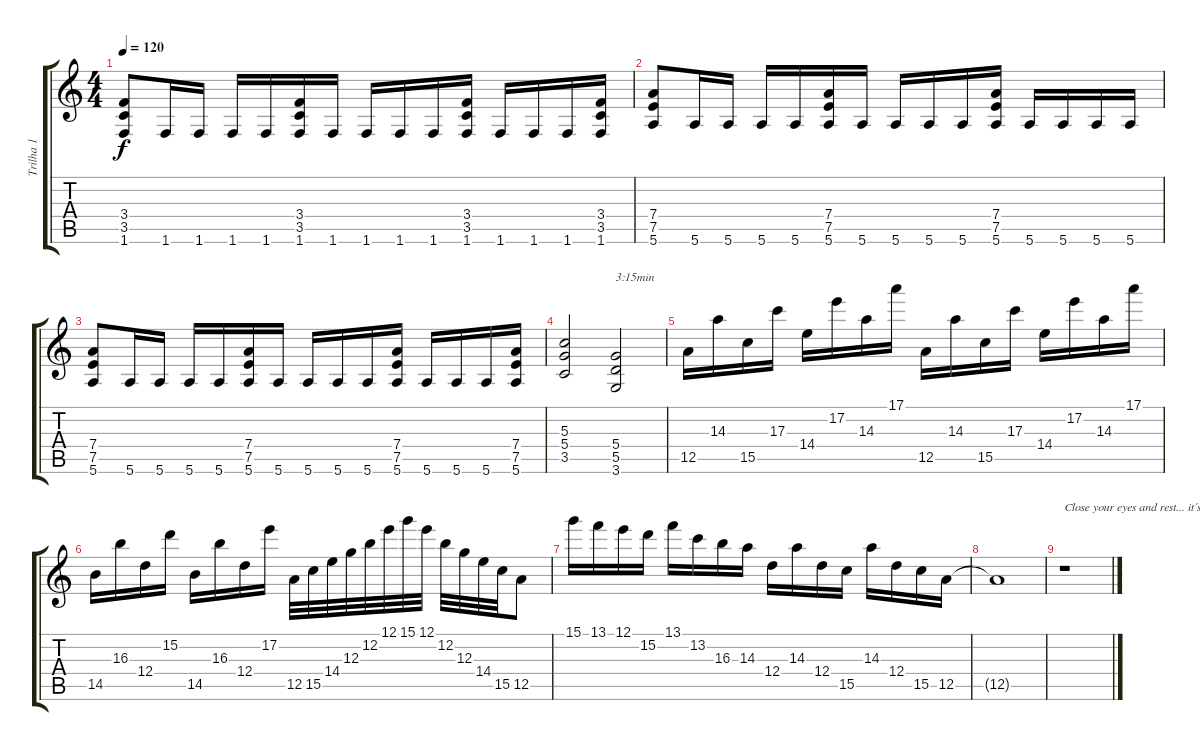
\track ("Trilha 1" "Trilha 1") {instrument overdrivenguitar}
\staff {score tabs}
\tuning (E4 B3 G3 D3 A2 E2) {hide}
\ts (4 4)
\tempo 120
\clef g2
\ks c
(3.4 3.5 1.6).8{dy f} 1.6.16 1.6.16 1.6.16 1.6.16 (3.4 3.5 1.6).16 1.6.16 1.6.16 1.6.16 1.6.16 (3.4 3.5 1.6).16 1.6.16 1.6.16 1.6.16 (3.4 3.5 1.6).16 |
(7.4 7.5 5.6).8 5.6.16 5.6.16 5.6.16 5.6.16 (7.4 7.5 5.6).16 5.6.16 5.6.16 5.6.16 5.6.16 (7.4 7.5 5.6).16 5.6.16 5.6.16 5.6.16 5.6.16 |
(7.4 7.5 5.6).8 5.6.16 5.6.16 5.6.16 5.6.16 (7.4 7.5 5.6).16 5.6.16 5.6.16 5.6.16 5.6.16 (7.4 7.5 5.6).16 5.6.16 5.6.16 5.6.16 (7.4 7.5 5.6).16 |
(5.3 5.4 3.5).2 (5.4 5.5 3.6).2{txt "3:15min"} |
12.5.16 14.3.16 15.5.16 17.3.16 14.4.16 17.2.16 14.3.16 17.1.16 12.5.16 14.3.16 15.5.16 17.3.16 14.4.16 17.2.16 14.3.16 17.1.16 |
14.5.16 16.3.16 12.4.16 15.2.16 14.5.16 16.3.16 12.4.16 17.2.16 12.5.32 15.5.32 14.4.32 12.3.32 12.2.32 12.1.32 15.1.32 12.1.32 12.2.32 12.3.32 14.4.32 15.5.32 12.5.8 |
15.1.16 13.1.16 12.1.16 15.2.16 13.1.16 13.2.16 16.3.16 14.3.16 12.4.16 14.3.16 12.4.16 15.5.16 14.3.16 12.4.16 15.5.16 12.5.16 |
12.5{t}.1{volume 0} |
r.1{txt "Close your eyes and rest... it´s in the end..." volume 16}
